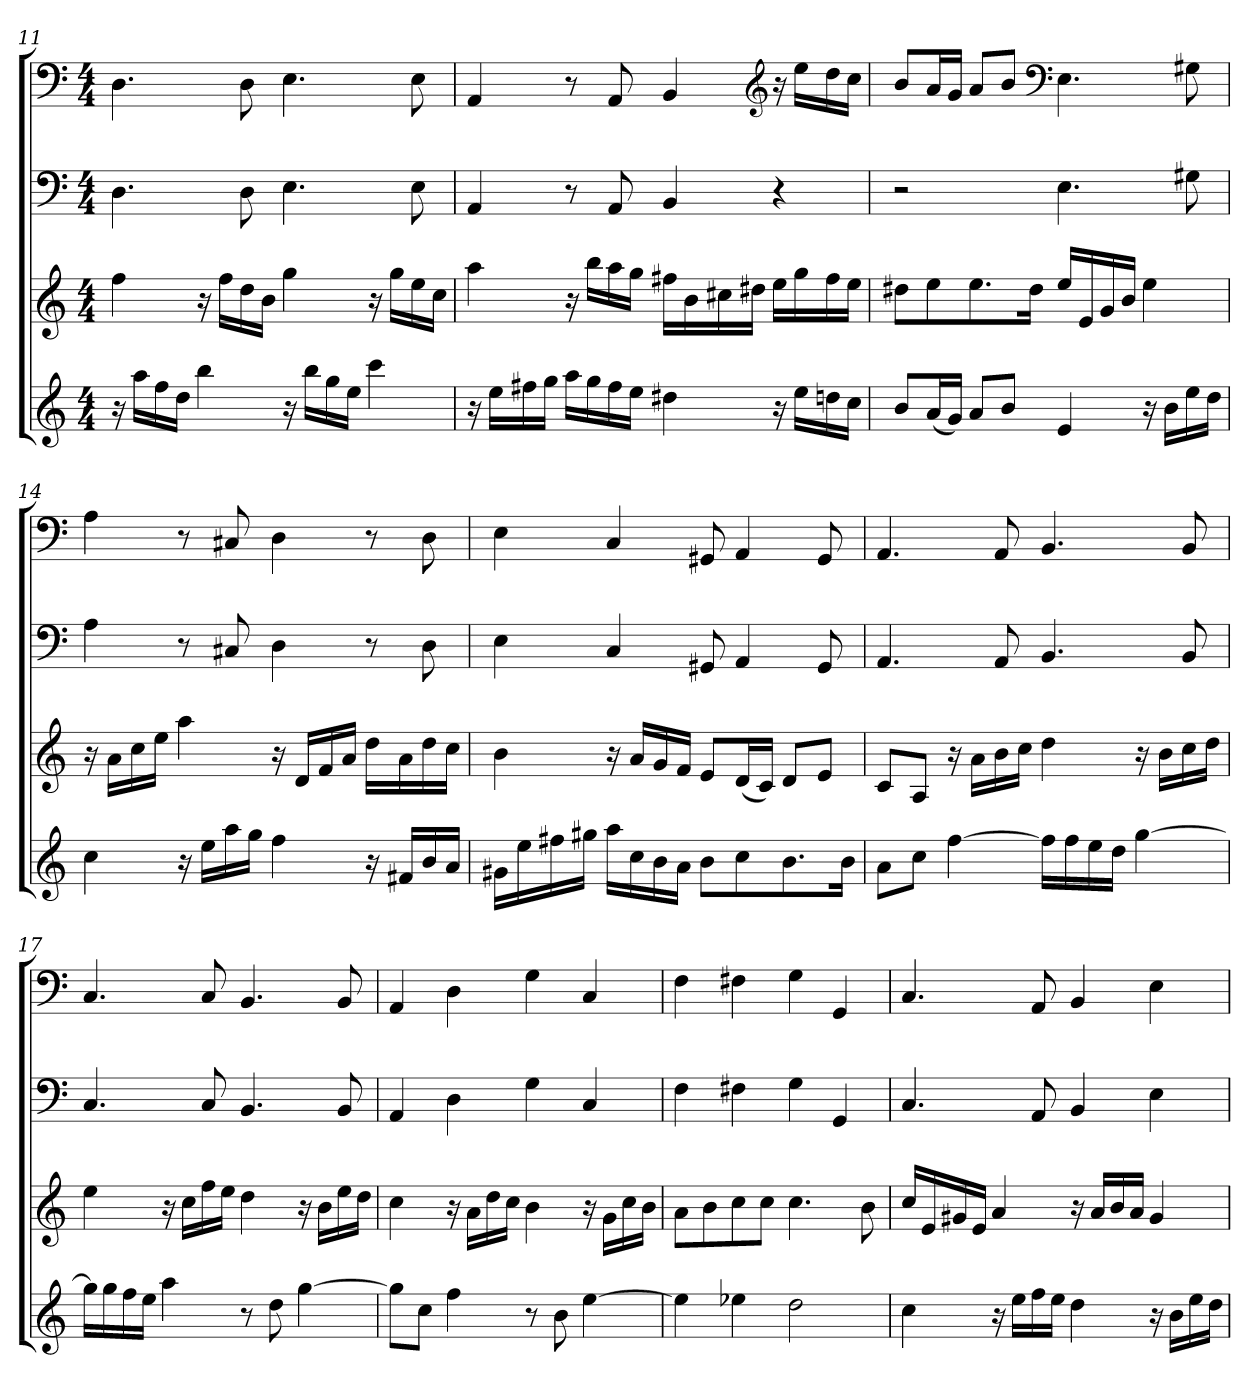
**kern	**kern	**kern	**kern
*part4	*part3	*part2	*part1
*staff4	*staff3	*staff2	*staff1
*clefG2	*clefG2	*clefF4	*clefF4
*k[]	*k[]	*k[]	*k[]
*a:	*a:	*a:	*a:
*M4/4	*M4/4	*M4/4	*M4/4
=11	=11	=11	=11
16r	4ff\	4.D\	4.D\
16aa\LL	.	.	.
16ff\	.	.	.
16dd\JJ	.	.	.
4bb\	16r	.	.
.	16ff\LL	.	.
.	16dd\	8D\	8D\
.	16b\JJ	.	.
16r	4gg\	4.E\	4.E\
16bb\LL	.	.	.
16gg\	.	.	.
16ee\JJ	.	.	.
4ccc\	16r	.	.
.	16gg\LL	.	.
.	16ee\	8E\	8E\
.	16cc\JJ	.	.
=12	=12	=12	=12
16r	4aa\	4AA/	4AA/
16ee\LL	.	.	.
16ff#X\	.	.	.
16gg\JJ	.	.	.
16aa\LL	16r	8r	8r
16gg\	16bb\LL	.	.
16ff#\	16aa\	8AA/	8AA/
16ee\JJ	16gg\JJ	.	.
4dd#X\	16ff#X\LL	4BB/	4BB/
.	16b\	.	.
.	16cc#X\	.	.
.	16dd#X\JJ	.	.
*	*	*	*clefG2
16r	16ee\LL	4r	16r
16ee\LL	16gg\	.	16ee\LL
16ddn\	16ff#\	.	16dd\
16cc\JJ	16ee\JJ	.	16cc\JJ
=13	=13	=13	=13
8b/L	8dd#X\L	2r	8b/L
(16a/L	8ee\	.	16a/L
16g/JJ)	.	.	16g/JJ
8a/L	8.ee\	.	8a/L
8b/J	.	.	8b/J
.	16dd#\Jk	.	.
*	*	*	*clefF4
4e/	16ee/LL	4.E\	4.E\
.	16e/	.	.
.	16g/	.	.
.	16b/JJ	.	.
16r	4ee\	.	.
16b\LL	.	.	.
16ee\	.	8G#X\	8G#X\
16dd\JJ	.	.	.
=14	=14	=14	=14
4cc\	16r	4A\	4A\
.	16a\LL	.	.
.	16cc\	.	.
.	16ee\JJ	.	.
16r	4aa\	8r	8r
16ee\LL	.	.	.
16aa\	.	8C#X/	8C#X/
16gg\JJ	.	.	.
4ff\	16r	4D\	4D\
.	16d/LL	.	.
.	16f/	.	.
.	16a/JJ	.	.
16r	16dd\LL	8r	8r
16f#X/LL	16a\	.	.
16b/	16dd\	8D\	8D\
16a/JJ	16cc\JJ	.	.
=15	=15	=15	=15
16g#X\LL	4b\	4E\	4E\
16ee\	.	.	.
16ff#X\	.	.	.
16gg#X\JJ	.	.	.
16aa\LL	16r	4C/	4C/
16cc\	16a/LL	.	.
16b\	16g/	.	.
16a\JJ	16f/JJ	.	.
8b\L	8e/L	8GG#X/	8GG#X/
8cc\	(16d/L	4AA/	4AA/
.	16c/JJ)	.	.
8.b\	8d/L	.	.
.	8e/J	8GG#/	8GG#/
16b\Jk	.	.	.
=16	=16	=16	=16
8a\L	8c/L	4.AA/	4.AA/
8cc\J	8A/J	.	.
[4ff\	16r	.	.
.	16a\LL	.	.
.	16b\	8AA/	8AA/
.	16cc\JJ	.	.
16ff\LL]	4dd\	4.BB/	4.BB/
16ff\	.	.	.
16ee\	.	.	.
16dd\JJ	.	.	.
[4gg\	16r	.	.
.	16b\LL	.	.
.	16cc\	8BB/	8BB/
.	16dd\JJ	.	.
=17	=17	=17	=17
16gg\LL]	4ee\	4.C/	4.C/
16gg\	.	.	.
16ff\	.	.	.
16ee\JJ	.	.	.
4aa\	16r	.	.
.	16cc\LL	.	.
.	16ff\	8C/	8C/
.	16ee\JJ	.	.
8r	4dd\	4.BB/	4.BB/
8dd\	.	.	.
[4gg\	16r	.	.
.	16b\LL	.	.
.	16ee\	8BB/	8BB/
.	16dd\JJ	.	.
=18	=18	=18	=18
8gg\L]	4cc\	4AA/	4AA/
8cc\J	.	.	.
4ff\	16r	4D\	4D\
.	16a\LL	.	.
.	16dd\	.	.
.	16cc\JJ	.	.
8r	4b\	4G\	4G\
8b\	.	.	.
[4ee\	16r	4C/	4C/
.	16g\LL	.	.
.	16cc\	.	.
.	16b\JJ	.	.
=19	=19	=19	=19
4ee\]	8a\L	4F\	4F\
.	8b\	.	.
4ee-X\	8cc\	4F#X\	4F#X\
.	8cc\J	.	.
2dd\	4.cc\	4G\	4G\
.	.	4GG/	4GG/
.	8b\	.	.
=20	=20	=20	=20
4cc\	16cc/LL	4.C/	4.C/
.	16e/	.	.
.	16g#X/	.	.
.	16e/JJ	.	.
16r	4a/	.	.
16ee\LL	.	.	.
16ff\	.	8AA/	8AA/
16ee\JJ	.	.	.
4dd\	16r	4BB/	4BB/
.	16a/LL	.	.
.	16b/	.	.
.	16a/JJ	.	.
16r	4g#/	4E\	4E\
16b\LL	.	.	.
16ee\	.	.	.
16dd\JJ	.	.	.
=	=	=	=
*-	*-	*-	*-
